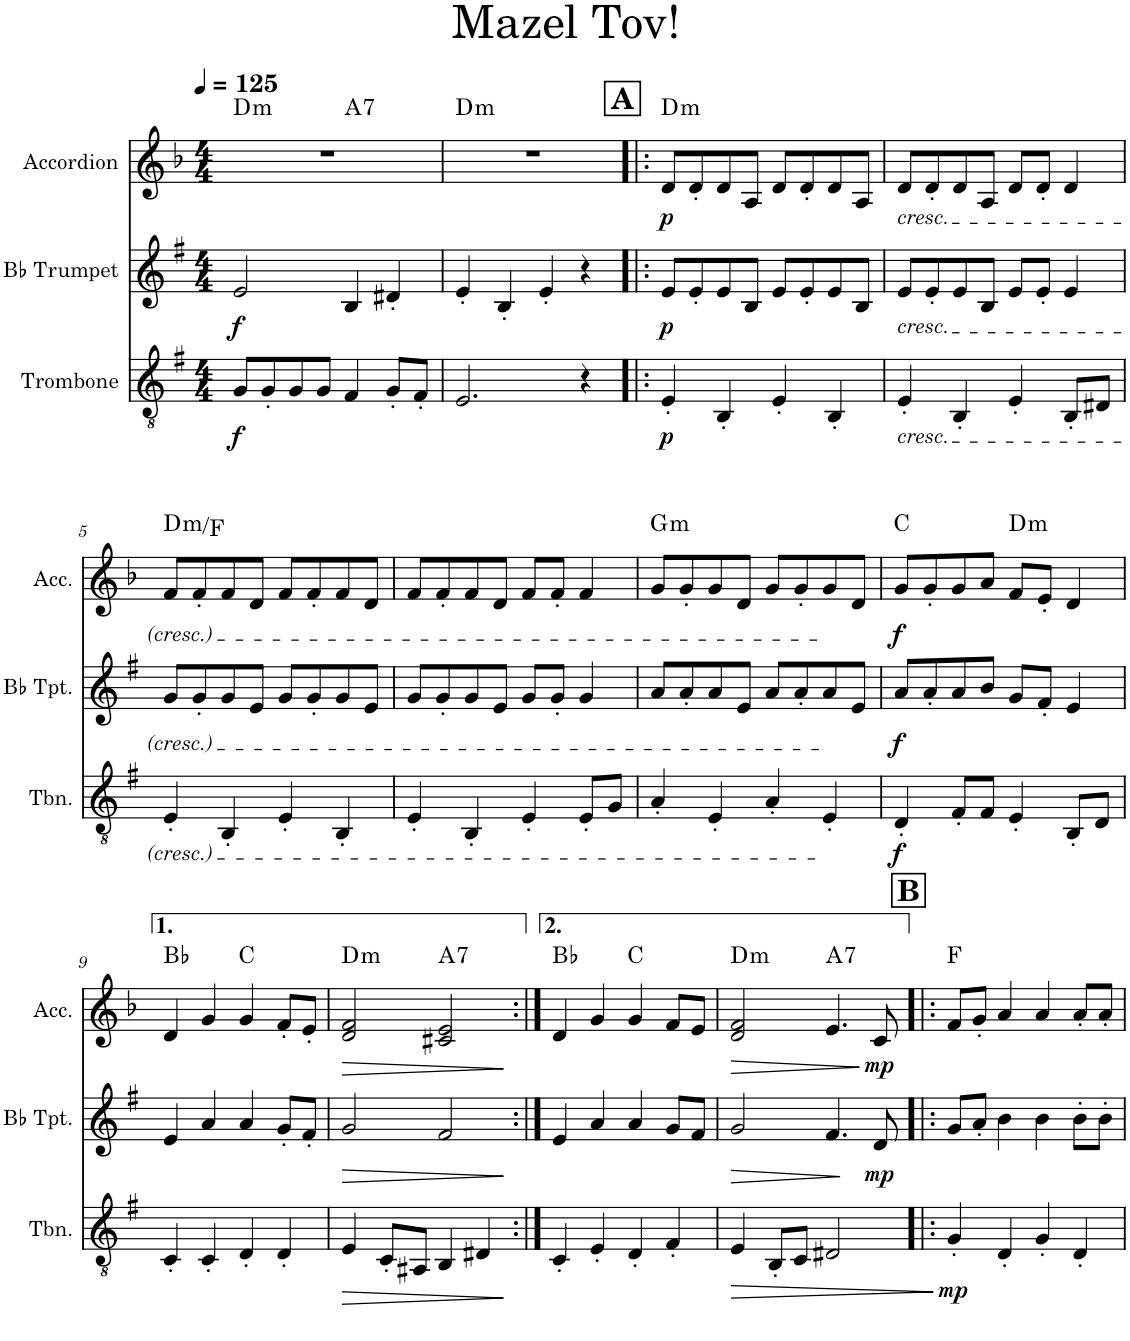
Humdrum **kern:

**kern	**dynam	**kern	**dynam	**kern	**dynam	**harte
*part3	*part3	*part2	*part2	*part1	*part1	*part1
*staff3	*staff3	*staff2	*staff2	*staff1	*staff1	*
*I"Trombone	*	*I"Bb Trumpet	*	*I"Accordion	*	*
*I'Tbn.	*	*I'Bb Tpt.	*	*I'Acc.	*	*
*clefGv2	*	*clefG2	*	*clefG2	*	*
*Trd1c2	*	*Trd1c2	*	*	*	*
*k[f#]	*	*k[f#]	*	*k[b-]	*	*
*M4/4	*	*M4/4	*	*M4/4	*	*
*MM125	*	*MM125	*	*MM125	*	*
=1	=1	=1	=1	=1	=1	=1
!	!LO:DY:b	!	!LO:DY:b	!	!	!LO:H:kt=m
*	*	*	*	*^	*	*
8G/L	f	2e/	f	1r	2ryy	.	D:min
8G'/	.	.	.	.	.	.	.
8G/	.	.	.	.	.	.	.
8G/J	.	.	.	.	.	.	.
!	!	!	!	!	!	!	!LO:H:kt=7
4F#/	.	4B/	.	.	2ryy	.	A:7
8G'/L	.	4d#X'/	.	.	.	.	.
8F#'/J	.	.	.	.	.	.	.
=2	=2	=2	=2	=2	=2	=2	=2
!	!	!	!	!	!	!	!LO:H:kt=m
*	*	*	*	*v	*v	*	*
2.E/	.	4e'/	.	1r	.	D:min
.	.	4B'/	.	.	.	.
.	.	4e'/	.	.	.	.
4r	.	4r	.	.	.	.
!!LO:REH:place=s1:a:B:cj:fs=14:t=A
=3!|:	=3!|:	=3!|:	=3!|:	=3!|:	=3!|:	=3!|:
!	!LO:DY:b	!	!LO:DY:b	!	!LO:DY:b	!LO:H:kt=m
4E'/	p	8e/L	p	8d/L	p	D:min
.	.	8e'/	.	8d'/	.	.
4BB'/	.	8e/	.	8d/	.	.
.	.	8B/J	.	8A/J	.	.
4E'/	.	8e/L	.	8d/L	.	.
.	.	8e'/	.	8d'/	.	.
4BB'/	.	8e/	.	8d/	.	.
.	.	8B/J	.	8A/J	.	.
=4	=4	=4	=4	=4	=4	=4
!	!	!	!	!LO:TX:b:i:t=cresc.	!	!
!	!	!LO:TX:b:i:t=cresc.	!	!	!	!
!LO:TX:b:i:t=cresc.	!	!	!	!	!	!
4E'/	.	8e/L	.	8d/L	.	.
.	.	8e'/	.	8d'/	.	.
4BB'/	.	8e/	.	8d/	.	.
.	.	8B/J	.	8A/J	.	.
4E'/	.	8e/L	.	8d/L	.	.
.	.	8e'/J	.	8d'/J	.	.
8BB'/L	.	4e/	.	4d/	.	.
8D#X/J	.	.	.	.	.	.
!!LO:LB:g=z
=5	=5	=5	=5	=5	=5	=5
!	!	!	!	!	!	!LO:H:kt=m
4E'/	.	8g/L	.	8f/L	.	D:min/b3
.	.	8g'/	.	8f'/	.	.
4BB'/	.	8g/	.	8f/	.	.
.	.	8e/J	.	8d/J	.	.
4E'/	.	8g/L	.	8f/L	.	.
.	.	8g'/	.	8f'/	.	.
4BB'/	.	8g/	.	8f/	.	.
.	.	8e/J	.	8d/J	.	.
=6	=6	=6	=6	=6	=6	=6
4E'/	.	8g/L	.	8f/L	.	.
.	.	8g'/	.	8f'/	.	.
4BB'/	.	8g/	.	8f/	.	.
.	.	8e/J	.	8d/J	.	.
4E'/	.	8g/L	.	8f/L	.	.
.	.	8g'/J	.	8f'/J	.	.
8E'/L	.	4g/	.	4f/	.	.
8G/J	.	.	.	.	.	.
=7	=7	=7	=7	=7	=7	=7
!	!	!	!	!	!	!LO:H:kt=m
4A'/	.	8a/L	.	8g/L	.	G:min
.	.	8a'/	.	8g'/	.	.
4E'/	.	8a/	.	8g/	.	.
.	.	8e/J	.	8d/J	.	.
4A'/	.	8a/L	.	8g/L	.	.
.	.	8a'/	.	8g'/	.	.
4E'/	.	8a/	.	8g/	.	.
.	.	8e/J	.	8d/J	.	.
=8	=8	=8	=8	=8	=8	=8
!	!LO:DY:b	!	!LO:DY:b	!	!LO:DY:b	!
4D'/	f	8a/L	f	8g/L	f	C:maj
.	.	8a'/	.	8g'/	.	.
8F#'/L	.	8a/	.	8g/	.	.
8F#/J	.	8b/J	.	8a/J	.	.
!	!	!	!	!	!	!LO:H:kt=m
4E'/	.	8g/L	.	8f/L	.	D:min
.	.	8f#'/J	.	8e'/J	.	.
8BB'/L	.	4e/	.	4d/	.	.
8D/J	.	.	.	.	.	.
!!LO:LB:g=z
=9	=9	=9	=9	=9	=9	=9
4C'/	.	4e/	.	4d/	.	Bb:maj
4C'/	.	4a/	.	4g/	.	.
4D'/	.	4a/	.	4g/	.	C:maj
4D'/	.	8g'/L	.	8f'/L	.	.
.	.	8f#'/J	.	8e'/J	.	.
=10	=10	=10	=10	=10	=10	=10
!	!LO:HP:b	!	!LO:HP:b	!	!LO:HP:b	!LO:H:kt=m
4E/	>	2g/	>	2d/ 2f/	>	D:min
8C'/L	.	.	.	.	.	.
8AA#X/J	.	.	.	.	.	.
!	!	!	!	!	!	!LO:H:kt=7
4BB/	.	2f#/	.	2c#X/ 2e/	.	A:7
4D#X/	.	.	.	.	.	.
.	]	.	]	.	]	.
=11:|!	=11:|!	=11:|!	=11:|!	=11:|!	=11:|!	=11:|!
4C'/	.	4e/	.	4d/	.	Bb:maj
4E'/	.	4a/	.	4g/	.	.
4D'/	.	4a/	.	4g/	.	C:maj
4F#'/	.	8g/L	.	8f/L	.	.
.	.	8f#/J	.	8e/J	.	.
=12	=12	=12	=12	=12	=12	=12
!	!LO:HP:b	!	!LO:HP:b	!	!LO:HP:b	!LO:H:kt=m
4E/	>	2g/	>	2d/ 2f/	>	D:min
8BB'/L	.	.	.	.	.	.
8C/J	.	.	.	.	.	.
!	!	!	!	!	!	!LO:H:kt=7
2D#X/	.	4.f#/	.	4.e/	.	A:7
!	!	!	!LO:DY:n=1:b	!	!LO:DY:n=1:b	!
.	.	8d/	] mp	8c/	] mp	.
.	]	.	.	.	.	.
!!LO:REH:place=s1:a:B:cj:fs=14:t=B
=13!|:	=13!|:	=13!|:	=13!|:	=13!|:	=13!|:	=13!|:
!	!LO:DY:b	!	!	!	!	!
4G'/	mp	8g/L	.	8f/L	.	F:maj
.	.	8a'/J	.	8g'/J	.	.
4D'/	.	4b\	.	4a/	.	.
4G'/	.	4b\	.	4a/	.	.
4D'/	.	8b'\L	.	8a'/L	.	.
.	.	8b'\J	.	8a'/J	.	.
=	=	=	=	=	=	=
*-	*-	*-	*-	*-	*-	*-
